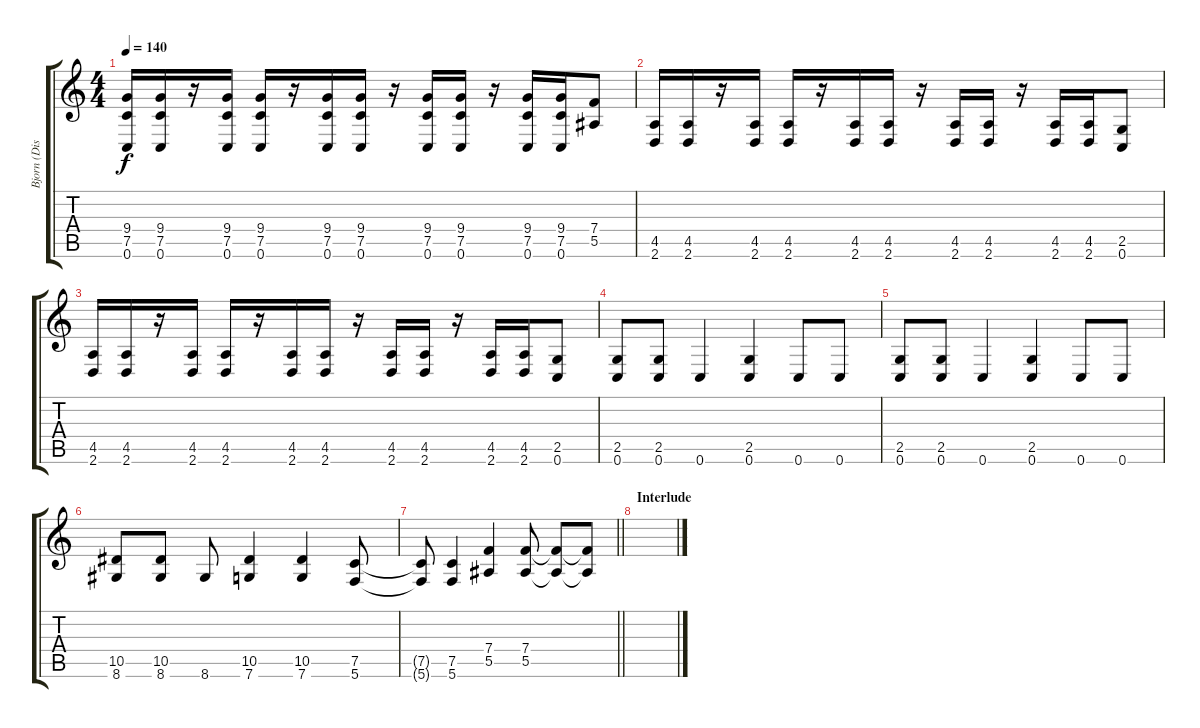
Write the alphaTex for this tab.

\track ("Bjorn (Distorted Rhythm)" "Bjorn (Dis") {instrument distortionguitar}
\staff {score tabs}
\tuning (C4 G3 Eb3 Bb2 F2 C2) {hide}
\ts (4 4)
\tempo 140
\clef g2
\ks c
(9.4 7.5 0.6).16{dy f} (9.4 7.5 0.6).16 r.16 (9.4 7.5 0.6).16 (9.4 7.5 0.6).16 r.16 (9.4 7.5 0.6).16 (9.4 7.5 0.6).16 r.16 (9.4 7.5 0.6).16 (9.4 7.5 0.6).16 r.16 (9.4 7.5 0.6).16 (9.4 7.5 0.6).16 (7.4 5.5).8 |
(4.5 2.6).16 (4.5 2.6).16 r.16 (4.5 2.6).16 (4.5 2.6).16 r.16 (4.5 2.6).16 (4.5 2.6).16 r.16 (4.5 2.6).16 (4.5 2.6).16 r.16 (4.5 2.6).16 (4.5 2.6).16 (2.5 0.6).8 |
(4.5 2.6).16 (4.5 2.6).16 r.16 (4.5 2.6).16 (4.5 2.6).16 r.16 (4.5 2.6).16 (4.5 2.6).16 r.16 (4.5 2.6).16 (4.5 2.6).16 r.16 (4.5 2.6).16 (4.5 2.6).16 (2.5 0.6).8 |
(2.5 0.6).8 (2.5 0.6).8 0.6.4 (2.5 0.6).4 0.6.8 0.6.8 |
(2.5 0.6).8 (2.5 0.6).8 0.6.4 (2.5 0.6).4 0.6.8 0.6.8 |
(10.5 8.6).8{volume 13} (10.5 8.6).8 8.6.8 (10.5 7.6).4 (10.5 7.6).4 (7.5 5.6).8 |
\barLineRight lightlight
(7.5{t} 5.6{t}).8 (7.5 5.6).4 (7.4 5.5).4 (7.4 5.5).8 (7.4{t} 5.5{t}).8 (7.4{t} 5.5{t}).8 |
\section ("" "Interlude")
